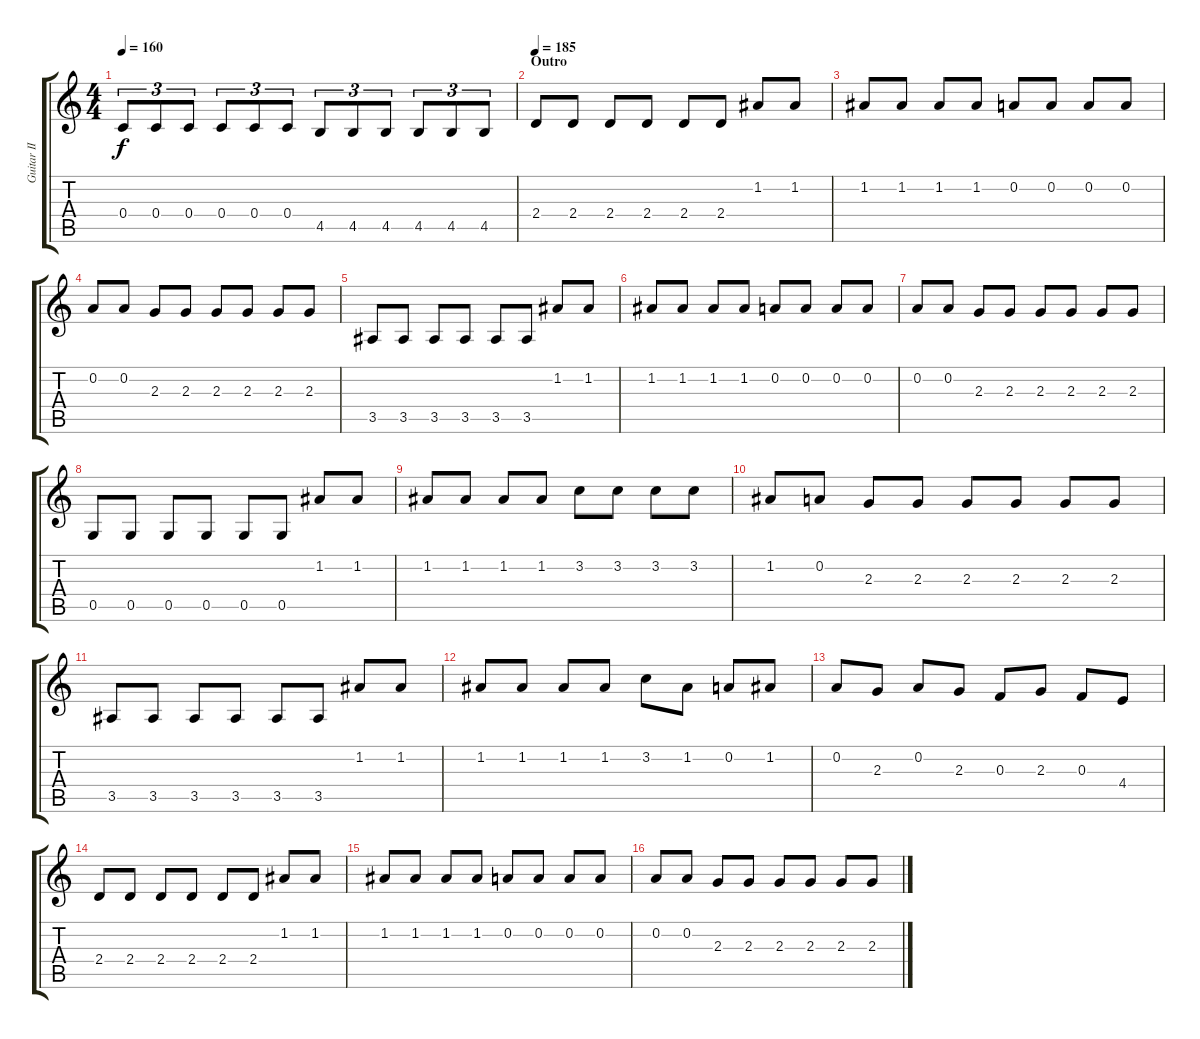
\track ("Guitar II" "Guitar II") {instrument distortionguitar}
\staff {score tabs}
\tuning (D4 A3 F3 C3 G2 D2) {hide}
\ts (4 4)
\tempo 160
\clef g2
\ks c
0.4.8{tu (3 2) dy f} 0.4.8{tu (3 2)} 0.4.8{tu (3 2)} 0.4.8{tu (3 2)} 0.4.8{tu (3 2)} 0.4.8{tu (3 2)} 4.5.8{tu (3 2)} 4.5.8{tu (3 2)} 4.5.8{tu (3 2)} 4.5.8{tu (3 2)} 4.5.8{tu (3 2)} 4.5.8{tu (3 2)} |
\section ("" "Outro")
\tempo 185
2.4.8 2.4.8 2.4.8 2.4.8 2.4.8 2.4.8 1.2.8 1.2.8 |
1.2.8 1.2.8 1.2.8 1.2.8 0.2.8 0.2.8 0.2.8 0.2.8 |
0.2.8 0.2.8 2.3.8 2.3.8 2.3.8 2.3.8 2.3.8 2.3.8 |
3.5.8 3.5.8 3.5.8 3.5.8 3.5.8 3.5.8 1.2.8 1.2.8 |
1.2.8 1.2.8 1.2.8 1.2.8 0.2.8 0.2.8 0.2.8 0.2.8 |
0.2.8 0.2.8 2.3.8 2.3.8 2.3.8 2.3.8 2.3.8 2.3.8 |
0.5.8 0.5.8 0.5.8 0.5.8 0.5.8 0.5.8 1.2.8 1.2.8 |
1.2.8 1.2.8 1.2.8 1.2.8 3.2.8 3.2.8 3.2.8 3.2.8 |
1.2.8 0.2.8 2.3.8 2.3.8 2.3.8 2.3.8 2.3.8 2.3.8 |
3.5.8 3.5.8 3.5.8 3.5.8 3.5.8 3.5.8 1.2.8 1.2.8 |
1.2.8 1.2.8 1.2.8 1.2.8 3.2.8 1.2.8 0.2.8 1.2.8 |
0.2.8 2.3.8 0.2.8 2.3.8 0.3.8 2.3.8 0.3.8 4.4.8 |
2.4.8 2.4.8 2.4.8 2.4.8 2.4.8 2.4.8 1.2.8 1.2.8 |
1.2.8 1.2.8 1.2.8 1.2.8 0.2.8 0.2.8 0.2.8 0.2.8 |
0.2.8 0.2.8 2.3.8 2.3.8 2.3.8 2.3.8 2.3.8 2.3.8
